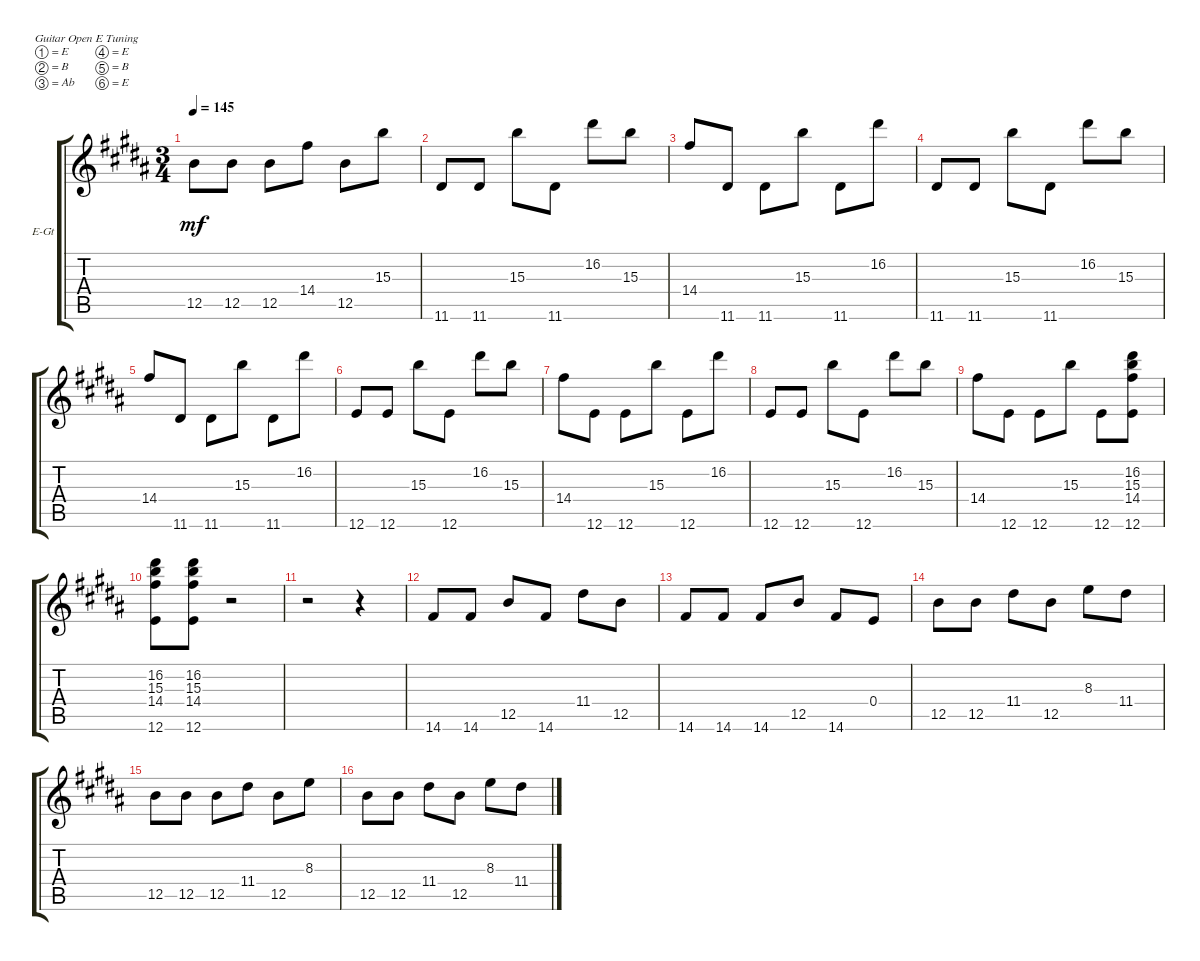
\defaultSystemsLayout 4
\bracketExtendMode groupsimilarinstruments
\firstSystemTrackNameOrientation horizontal
\otherSystemsTrackNameOrientation horizontal
\track ("Electric Guitar" "E-Gt") {instrument electricguitarclean}
\staff {score tabs}
\tuning (E4 B3 Ab3 E3 B2 E2)
\ts (3 4)
\tempo 145
\clef g2
\ks g#minor
12.5.8{dy mf} 12.5.8 12.5.8 14.4.8 12.5.8 15.3.8 |
11.6.8 11.6.8 15.3.8 11.6.8 16.2.8 15.3.8 |
14.4.8 11.6.8 11.6.8 15.3.8 11.6.8 16.2.8 |
11.6.8 11.6.8 15.3.8 11.6.8 16.2.8 15.3.8 |
14.4.8 11.6.8 11.6.8 15.3.8 11.6.8 16.2.8 |
12.6.8 12.6.8 15.3.8 12.6.8 16.2.8 15.3.8 |
14.4.8 12.6.8 12.6.8 15.3.8 12.6.8 16.2.8 |
12.6.8 12.6.8 15.3.8 12.6.8 16.2.8 15.3.8 |
14.4.8 12.6.8 12.6.8 15.3.8 12.6.8 (16.2 12.6 14.4 15.3).8 |
(12.6 15.3 14.4 16.2).8 (12.6 15.3 14.4 16.2).8 r.2 |
r.2 r.4 |
14.6.8 14.6.8 12.5.8 14.6.8 11.4.8 12.5.8 |
14.6.8 14.6.8 14.6.8 12.5.8 14.6.8 0.4.8 |
12.5.8 12.5.8 11.4.8 12.5.8 8.3.8 11.4.8 |
12.5.8 12.5.8 12.5.8 11.4.8 12.5.8 8.3.8 |
12.5.8 12.5.8 11.4.8 12.5.8 8.3.8 11.4.8
